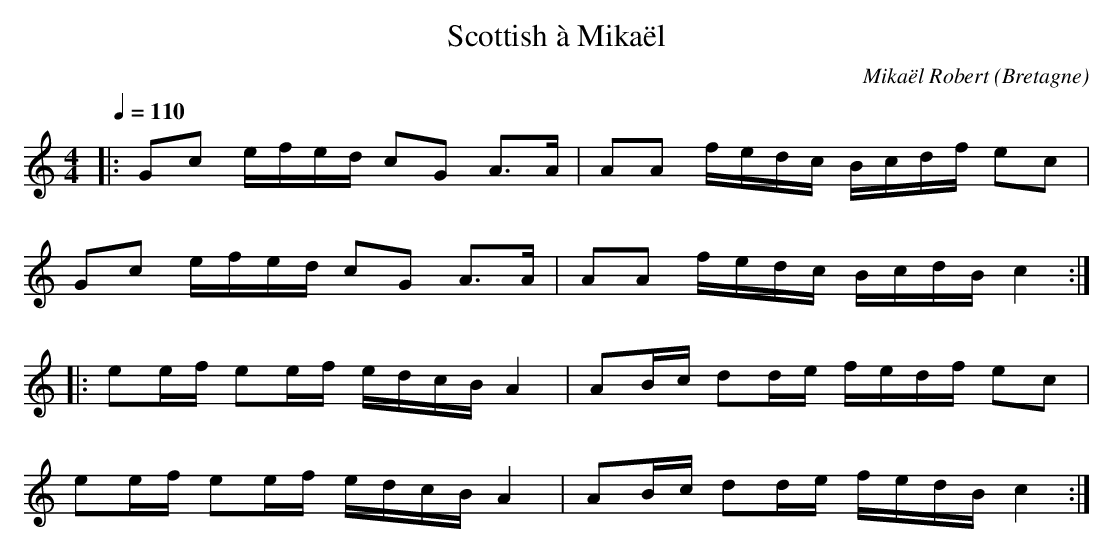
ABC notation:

X:1
T:Scottish à Mikaël
C:Mikaël Robert
O:Bretagne
M:4/4
L:1/16
Q:1/4=110
K:C
|: G2c2 efed c2G2 A3A | A2A2 fedc Bcdf e2c2 |
G2c2 efed c2G2 A3A | A2A2 fedc BcdB c4 ::
e2ef e2ef edcB A4  | A2Bc d2de fedf e2c2|
e2ef e2ef edcB A4  | A2Bc d2de fedB  c4 :|
